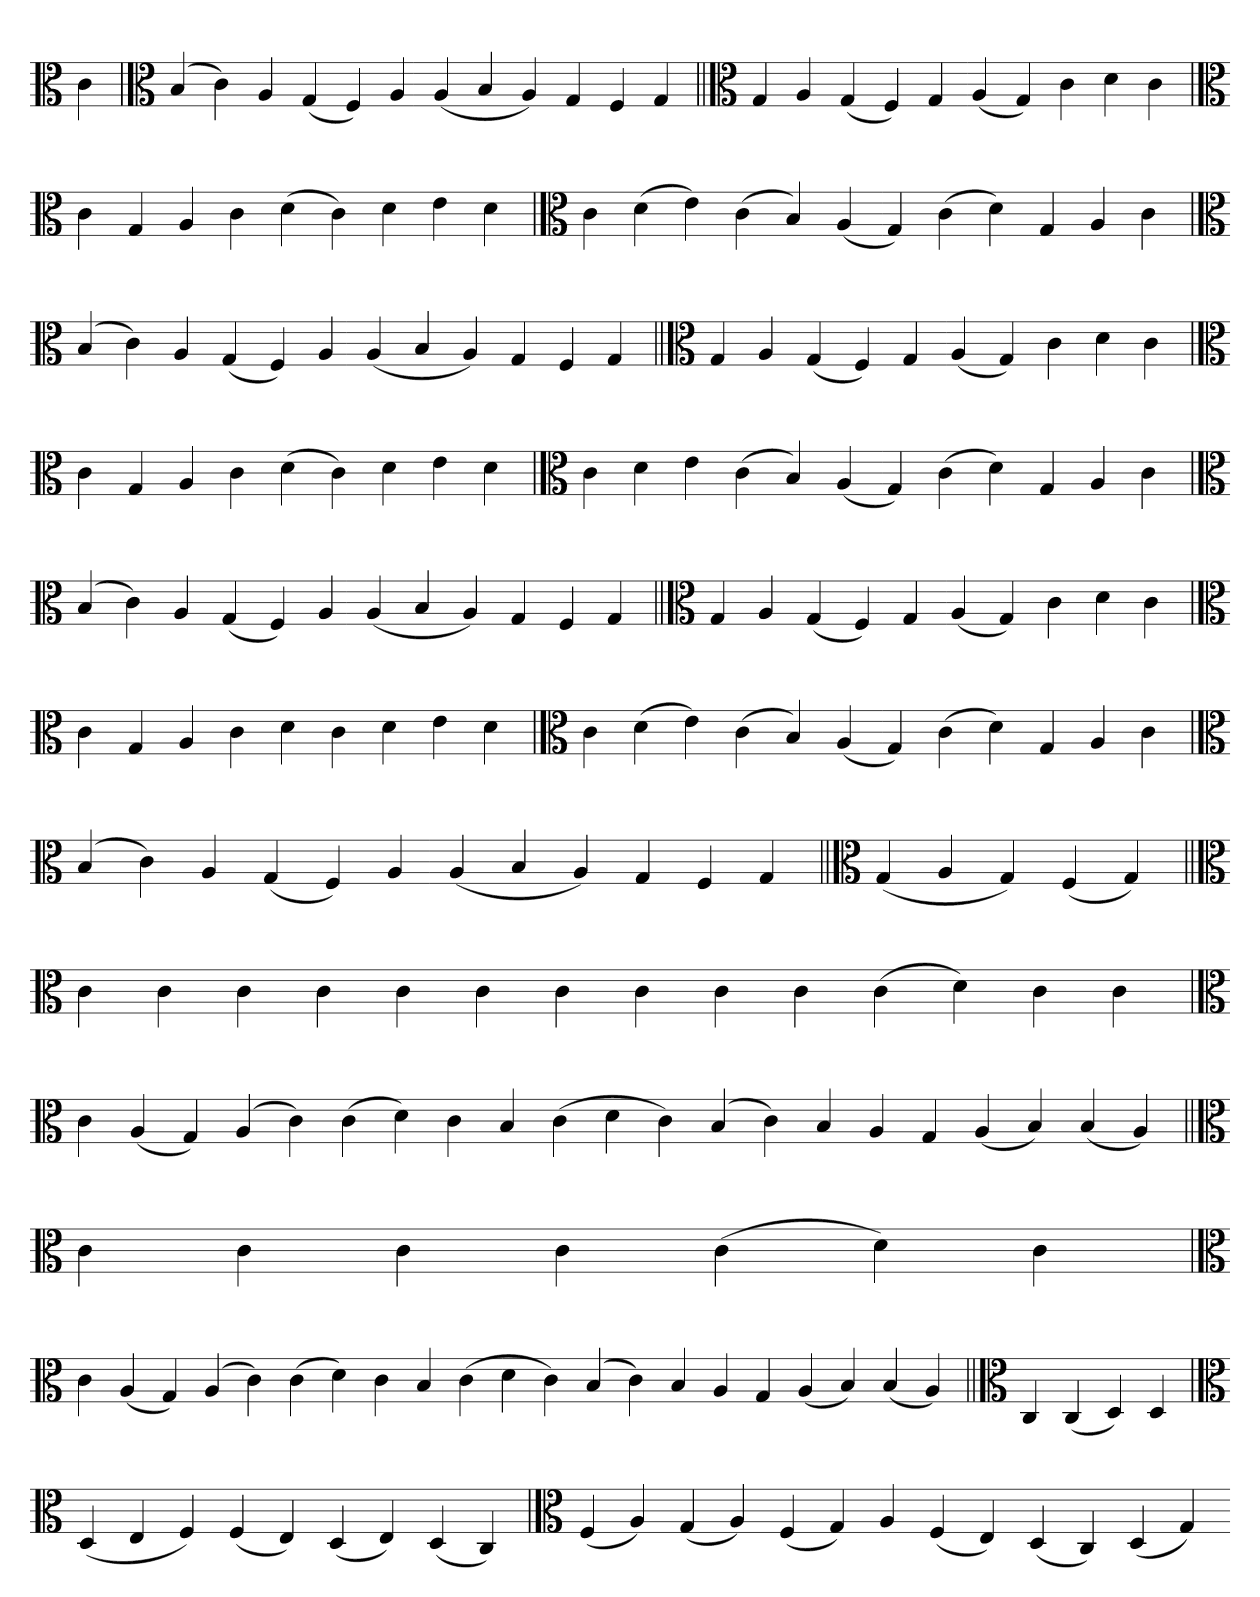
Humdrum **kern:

**kern
*part1
*staff1
*clefC3
=
4c
='
*clefC3
(4B
4c)
4A
(4G
4F)
4A
(4A
4B
4A)
4G
4F
4G
=||
*clefC3
4G
4A
(4G
4F)
4G
(4A
4G)
4c
4d
4c
='
*clefC3
4c
4G
4A
4c
(4d
4c)
4d
4e
4d
=
*clefC3
4c
(4d
4e)
(4c
4B)
(4A
4G)
(4c
4d)
4G
4A
4c
='
*clefC3
(4B
4c)
4A
(4G
4F)
4A
(4A
4B
4A)
4G
4F
4G
=||
*clefC3
4G
4A
(4G
4F)
4G
(4A
4G)
4c
4d
4c
='
*clefC3
4c
4G
4A
4c
(4d
4c)
4d
4e
4d
=
*clefC3
4c
4d
4e
(4c
4B)
(4A
4G)
(4c
4d)
4G
4A
4c
='
*clefC3
(4B
4c)
4A
(4G
4F)
4A
(4A
4B
4A)
4G
4F
4G
=||
*clefC3
4G
4A
(4G
4F)
4G
(4A
4G)
4c
4d
4c
='
*clefC3
4c
4G
4A
4c
4d
4c
4d
4e
4d
=
*clefC3
4c
(4d
4e)
(4c
4B)
(4A
4G)
(4c
4d)
4G
4A
4c
='
*clefC3
(4B
4c)
4A
(4G
4F)
4A
(4A
4B
4A)
4G
4F
4G
=||
*clefC3
(4G
4A
4G)
(4F
4G)
=||
*clefC3
4c
4c
4c
4c
4c
4c
4c
4c
4c
4c
(4c
4d)
4c
4c
=`
*clefC3
4c
(4A
4G)
(4A
4c)
(4c
4d)
4c
4B
(4c
4d
4c)
(4B
4c)
4B
4A
4G
(4A
4B)
(4B
4A)
=||
*clefC3
4c
4c
4c
4c
(4c
4d)
4c
=`
*clefC3
4c
(4A
4G)
(4A
4c)
(4c
4d)
4c
4B
(4c
4d
4c)
(4B
4c)
4B
4A
4G
(4A
4B)
(4B
4A)
=||
*clefC3
4C
(4C
4D)
4D
=`
*clefC3
(4D
4E
4F)
(4F
4E)
(4D
4E)
(4D
4C)
=`
*clefC3
(4F
4A)
(4G
4A)
(4F
4G)
4A
(4F
4E)
(4D
4C)
(4D
4G)
=-
*-
